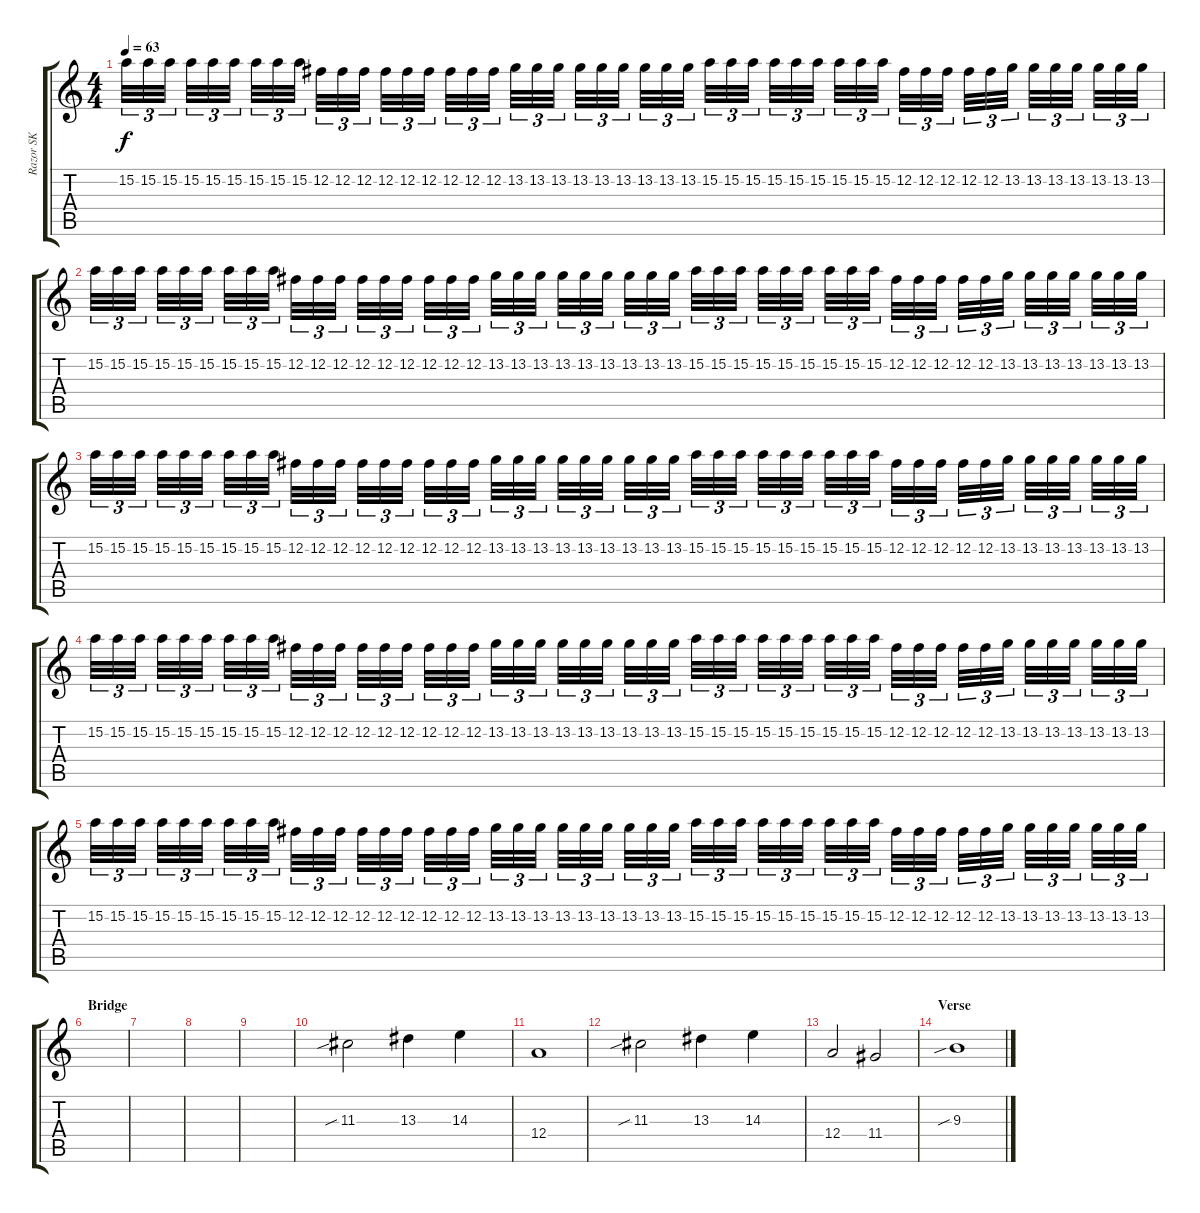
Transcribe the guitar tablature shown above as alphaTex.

\track ("Razor SK" "Razor SK") {instrument distortionguitar}
\staff {score tabs}
\tuning (B3 Gb3 D3 A2 E2 B1) {hide}
\ts (4 4)
\tempo 63
\clef g2
\ks c
15.2.32{tu (3 2) dy f} 15.2.32{tu (3 2)} 15.2.32{tu (3 2)} 15.2.32{tu (3 2)} 15.2.32{tu (3 2)} 15.2.32{tu (3 2)} 15.2.32{tu (3 2)} 15.2.32{tu (3 2)} 15.2.32{tu (3 2)} 12.2.32{tu (3 2)} 12.2.32{tu (3 2)} 12.2.32{tu (3 2)} 12.2.32{tu (3 2)} 12.2.32{tu (3 2)} 12.2.32{tu (3 2)} 12.2.32{tu (3 2)} 12.2.32{tu (3 2)} 12.2.32{tu (3 2)} 13.2.32{tu (3 2)} 13.2.32{tu (3 2)} 13.2.32{tu (3 2)} 13.2.32{tu (3 2)} 13.2.32{tu (3 2)} 13.2.32{tu (3 2)} 13.2.32{tu (3 2)} 13.2.32{tu (3 2)} 13.2.32{tu (3 2)} 15.2.32{tu (3 2)} 15.2.32{tu (3 2)} 15.2.32{tu (3 2)} 15.2.32{tu (3 2)} 15.2.32{tu (3 2)} 15.2.32{tu (3 2)} 15.2.32{tu (3 2)} 15.2.32{tu (3 2)} 15.2.32{tu (3 2)} 12.2.32{tu (3 2)} 12.2.32{tu (3 2)} 12.2.32{tu (3 2)} 12.2.32{tu (3 2)} 12.2.32{tu (3 2)} 13.2.32{tu (3 2)} 13.2.32{tu (3 2)} 13.2.32{tu (3 2)} 13.2.32{tu (3 2)} 13.2.32{tu (3 2)} 13.2.32{tu (3 2)} 13.2.32{tu (3 2)} |
15.2.32{tu (3 2)} 15.2.32{tu (3 2)} 15.2.32{tu (3 2)} 15.2.32{tu (3 2)} 15.2.32{tu (3 2)} 15.2.32{tu (3 2)} 15.2.32{tu (3 2)} 15.2.32{tu (3 2)} 15.2.32{tu (3 2)} 12.2.32{tu (3 2)} 12.2.32{tu (3 2)} 12.2.32{tu (3 2)} 12.2.32{tu (3 2)} 12.2.32{tu (3 2)} 12.2.32{tu (3 2)} 12.2.32{tu (3 2)} 12.2.32{tu (3 2)} 12.2.32{tu (3 2)} 13.2.32{tu (3 2)} 13.2.32{tu (3 2)} 13.2.32{tu (3 2)} 13.2.32{tu (3 2)} 13.2.32{tu (3 2)} 13.2.32{tu (3 2)} 13.2.32{tu (3 2)} 13.2.32{tu (3 2)} 13.2.32{tu (3 2)} 15.2.32{tu (3 2)} 15.2.32{tu (3 2)} 15.2.32{tu (3 2)} 15.2.32{tu (3 2)} 15.2.32{tu (3 2)} 15.2.32{tu (3 2)} 15.2.32{tu (3 2)} 15.2.32{tu (3 2)} 15.2.32{tu (3 2)} 12.2.32{tu (3 2)} 12.2.32{tu (3 2)} 12.2.32{tu (3 2)} 12.2.32{tu (3 2)} 12.2.32{tu (3 2)} 13.2.32{tu (3 2)} 13.2.32{tu (3 2)} 13.2.32{tu (3 2)} 13.2.32{tu (3 2)} 13.2.32{tu (3 2)} 13.2.32{tu (3 2)} 13.2.32{tu (3 2)} |
15.2.32{tu (3 2)} 15.2.32{tu (3 2)} 15.2.32{tu (3 2)} 15.2.32{tu (3 2)} 15.2.32{tu (3 2)} 15.2.32{tu (3 2)} 15.2.32{tu (3 2)} 15.2.32{tu (3 2)} 15.2.32{tu (3 2)} 12.2.32{tu (3 2)} 12.2.32{tu (3 2)} 12.2.32{tu (3 2)} 12.2.32{tu (3 2)} 12.2.32{tu (3 2)} 12.2.32{tu (3 2)} 12.2.32{tu (3 2)} 12.2.32{tu (3 2)} 12.2.32{tu (3 2)} 13.2.32{tu (3 2)} 13.2.32{tu (3 2)} 13.2.32{tu (3 2)} 13.2.32{tu (3 2)} 13.2.32{tu (3 2)} 13.2.32{tu (3 2)} 13.2.32{tu (3 2)} 13.2.32{tu (3 2)} 13.2.32{tu (3 2)} 15.2.32{tu (3 2)} 15.2.32{tu (3 2)} 15.2.32{tu (3 2)} 15.2.32{tu (3 2)} 15.2.32{tu (3 2)} 15.2.32{tu (3 2)} 15.2.32{tu (3 2)} 15.2.32{tu (3 2)} 15.2.32{tu (3 2)} 12.2.32{tu (3 2)} 12.2.32{tu (3 2)} 12.2.32{tu (3 2)} 12.2.32{tu (3 2)} 12.2.32{tu (3 2)} 13.2.32{tu (3 2)} 13.2.32{tu (3 2)} 13.2.32{tu (3 2)} 13.2.32{tu (3 2)} 13.2.32{tu (3 2)} 13.2.32{tu (3 2)} 13.2.32{tu (3 2)} |
15.2.32{tu (3 2)} 15.2.32{tu (3 2)} 15.2.32{tu (3 2)} 15.2.32{tu (3 2)} 15.2.32{tu (3 2)} 15.2.32{tu (3 2)} 15.2.32{tu (3 2)} 15.2.32{tu (3 2)} 15.2.32{tu (3 2)} 12.2.32{tu (3 2)} 12.2.32{tu (3 2)} 12.2.32{tu (3 2)} 12.2.32{tu (3 2)} 12.2.32{tu (3 2)} 12.2.32{tu (3 2)} 12.2.32{tu (3 2)} 12.2.32{tu (3 2)} 12.2.32{tu (3 2)} 13.2.32{tu (3 2)} 13.2.32{tu (3 2)} 13.2.32{tu (3 2)} 13.2.32{tu (3 2)} 13.2.32{tu (3 2)} 13.2.32{tu (3 2)} 13.2.32{tu (3 2)} 13.2.32{tu (3 2)} 13.2.32{tu (3 2)} 15.2.32{tu (3 2)} 15.2.32{tu (3 2)} 15.2.32{tu (3 2)} 15.2.32{tu (3 2)} 15.2.32{tu (3 2)} 15.2.32{tu (3 2)} 15.2.32{tu (3 2)} 15.2.32{tu (3 2)} 15.2.32{tu (3 2)} 12.2.32{tu (3 2)} 12.2.32{tu (3 2)} 12.2.32{tu (3 2)} 12.2.32{tu (3 2)} 12.2.32{tu (3 2)} 13.2.32{tu (3 2)} 13.2.32{tu (3 2)} 13.2.32{tu (3 2)} 13.2.32{tu (3 2)} 13.2.32{tu (3 2)} 13.2.32{tu (3 2)} 13.2.32{tu (3 2)} |
15.2.32{tu (3 2)} 15.2.32{tu (3 2)} 15.2.32{tu (3 2)} 15.2.32{tu (3 2)} 15.2.32{tu (3 2)} 15.2.32{tu (3 2)} 15.2.32{tu (3 2)} 15.2.32{tu (3 2)} 15.2.32{tu (3 2)} 12.2.32{tu (3 2)} 12.2.32{tu (3 2)} 12.2.32{tu (3 2)} 12.2.32{tu (3 2)} 12.2.32{tu (3 2)} 12.2.32{tu (3 2)} 12.2.32{tu (3 2)} 12.2.32{tu (3 2)} 12.2.32{tu (3 2)} 13.2.32{tu (3 2)} 13.2.32{tu (3 2)} 13.2.32{tu (3 2)} 13.2.32{tu (3 2)} 13.2.32{tu (3 2)} 13.2.32{tu (3 2)} 13.2.32{tu (3 2)} 13.2.32{tu (3 2)} 13.2.32{tu (3 2)} 15.2.32{tu (3 2)} 15.2.32{tu (3 2)} 15.2.32{tu (3 2)} 15.2.32{tu (3 2)} 15.2.32{tu (3 2)} 15.2.32{tu (3 2)} 15.2.32{tu (3 2)} 15.2.32{tu (3 2)} 15.2.32{tu (3 2)} 12.2.32{tu (3 2)} 12.2.32{tu (3 2)} 12.2.32{tu (3 2)} 12.2.32{tu (3 2)} 12.2.32{tu (3 2)} 13.2.32{tu (3 2)} 13.2.32{tu (3 2)} 13.2.32{tu (3 2)} 13.2.32{tu (3 2)} 13.2.32{tu (3 2)} 13.2.32{tu (3 2)} 13.2.32{tu (3 2)} |
\section ("" "Bridge")
|
|
|
|
11.3{sib}.2 13.3.4 14.3.4 |
12.4.1 |
11.3{sib}.2 13.3.4 14.3.4 |
12.4.2 11.4.2 |
\section ("" "Verse")
9.3{sib}.1{volume 0}
